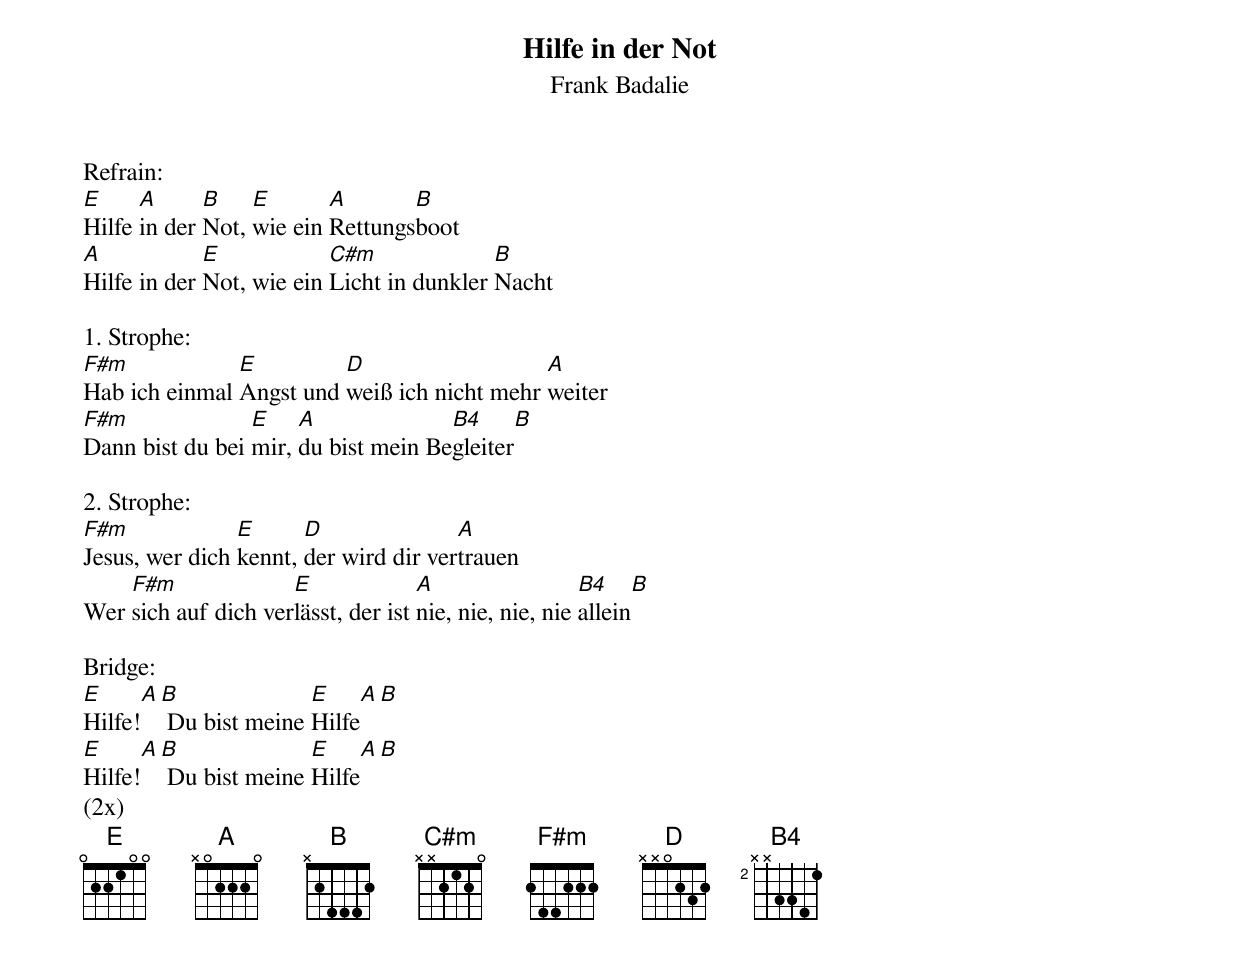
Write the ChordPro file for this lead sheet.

{title:Hilfe in der Not}
{subtitle:Frank Badalie}
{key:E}

Refrain:
[E]Hilfe [A]in der [B]Not, [E]wie ein [A]Rettungs[B]boot
[A]Hilfe in der [E]Not, wie ein [C#m]Licht in dunkler [B]Nacht

1. Strophe:
[F#m]Hab ich einmal [E]Angst und [D]weiß ich nicht mehr [A]weiter
[F#m]Dann bist du bei [E]mir, [A]du bist mein Be[B4]gleiter[B]

2. Strophe:
[F#m]Jesus, wer dich [E]kennt, [D]der wird dir ver[A]trauen
Wer [F#m]sich auf dich ver[E]lässt, der ist [A]nie, nie, nie, nie [B4]allein[B]

Bridge:
[E]Hilfe![A][B] Du bist meine [E]Hilfe[A][B]
[E]Hilfe![A][B] Du bist meine [E]Hilfe[A][B]
(2x)
